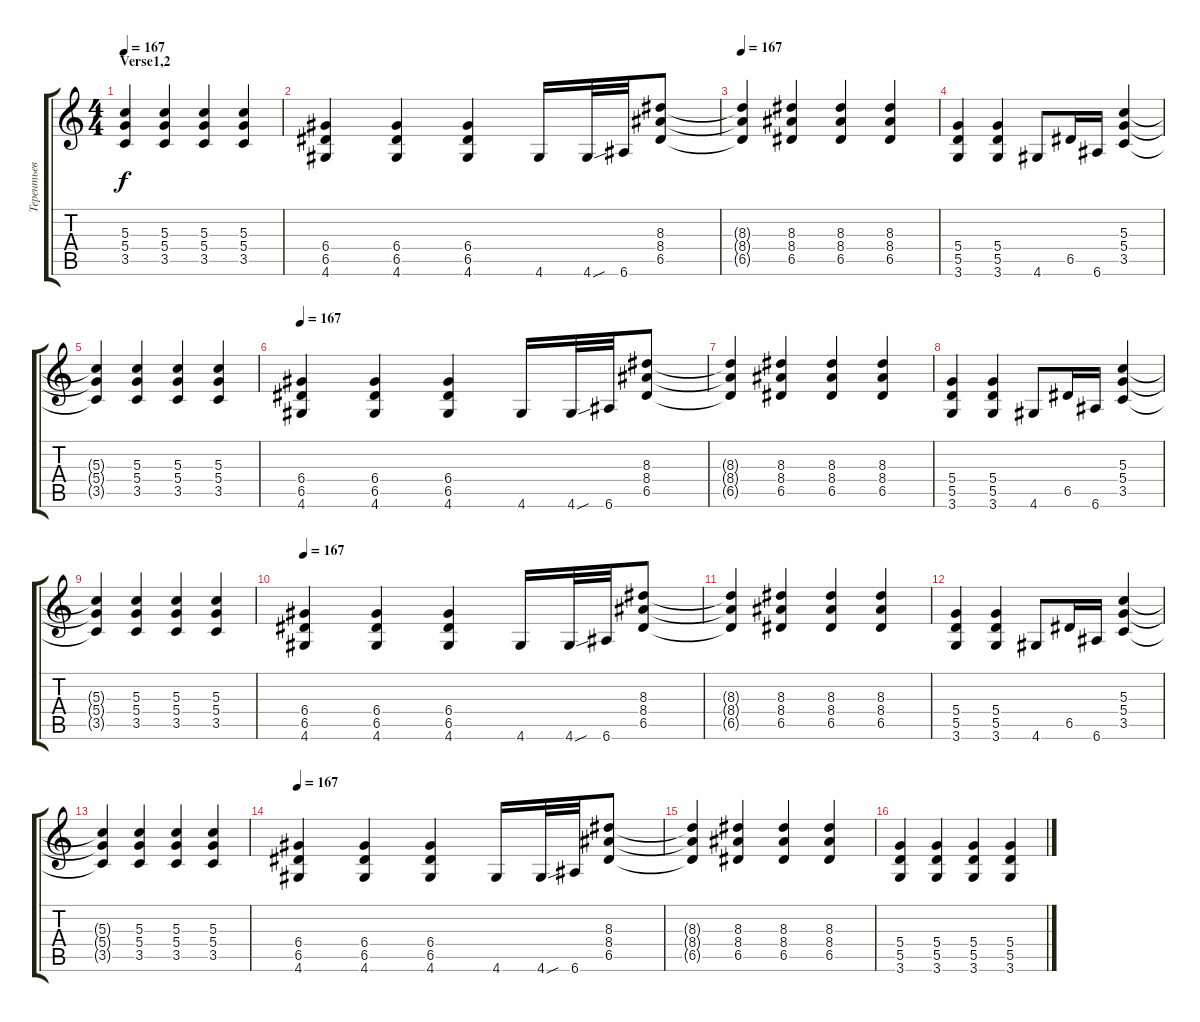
\track ("Терентьев" "Терентьев") {instrument electricguitarmuted}
\staff {score tabs}
\tuning (E4 B3 G3 D3 A2 E2) {hide}
\ts (4 4)
\section ("" "Verse1,2")
\tempo 167
\clef g2
\ks c
(5.3{t} 5.4{t} 3.5{t}).4{dy f} (5.3 5.4 3.5).4 (5.3 5.4 3.5).4 (5.3 5.4 3.5).4 |
(6.4 6.5 4.6).4 (6.4 6.5 4.6).4 (6.4 6.5 4.6).4 4.6.16 4.6{sou}.32 6.6.32 (8.3 8.4 6.5).8 |
\tempo 167
(8.3{t} 8.4{t} 6.5{t}).4 (8.3 8.4 6.5).4 (8.3 8.4 6.5).4 (8.3 8.4 6.5).4 |
(5.4 5.5 3.6).4 (5.4 5.5 3.6).4 4.6.8 6.5.16 6.6.16 (5.3 5.4 3.5).4 |
(5.3{t} 5.4{t} 3.5{t}).4 (5.3 5.4 3.5).4 (5.3 5.4 3.5).4 (5.3 5.4 3.5).4 |
\tempo 167
(6.4 6.5 4.6).4 (6.4 6.5 4.6).4 (6.4 6.5 4.6).4 4.6.16 4.6{sou}.32 6.6.32 (8.3 8.4 6.5).8 |
(8.3{t} 8.4{t} 6.5{t}).4 (8.3 8.4 6.5).4 (8.3 8.4 6.5).4 (8.3 8.4 6.5).4 |
(5.4 5.5 3.6).4 (5.4 5.5 3.6).4 4.6.8 6.5.16 6.6.16 (5.3 5.4 3.5).4 |
(5.3{t} 5.4{t} 3.5{t}).4 (5.3 5.4 3.5).4 (5.3 5.4 3.5).4 (5.3 5.4 3.5).4 |
\tempo 167
(6.4 6.5 4.6).4 (6.4 6.5 4.6).4 (6.4 6.5 4.6).4 4.6.16 4.6{sou}.32 6.6.32 (8.3 8.4 6.5).8 |
(8.3{t} 8.4{t} 6.5{t}).4 (8.3 8.4 6.5).4 (8.3 8.4 6.5).4 (8.3 8.4 6.5).4 |
(5.4 5.5 3.6).4 (5.4 5.5 3.6).4 4.6.8 6.5.16 6.6.16 (5.3 5.4 3.5).4 |
(5.3{t} 5.4{t} 3.5{t}).4 (5.3 5.4 3.5).4 (5.3 5.4 3.5).4 (5.3 5.4 3.5).4 |
\tempo 167
(6.4 6.5 4.6).4 (6.4 6.5 4.6).4 (6.4 6.5 4.6).4 4.6.16 4.6{sou}.32 6.6.32 (8.3 8.4 6.5).8 |
(8.3{t} 8.4{t} 6.5{t}).4 (8.3 8.4 6.5).4 (8.3 8.4 6.5).4 (8.3 8.4 6.5).4 |
(5.4 5.5 3.6).4 (5.4 5.5 3.6).4 (5.4 5.5 3.6).4 (5.4 5.5 3.6).4
